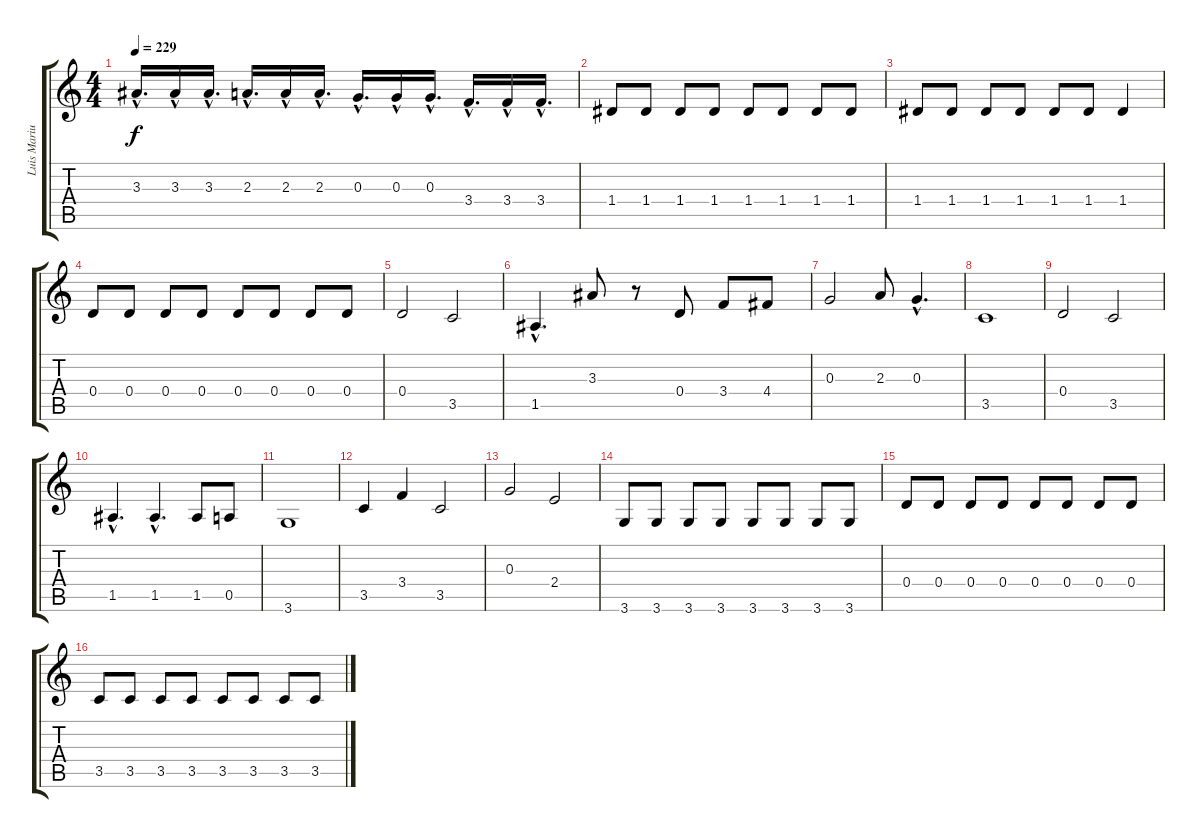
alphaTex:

\track ("Luis Mariutti" "Luis Mariu") {instrument electricbassfinger}
\staff {score tabs}
\tuning (E4 B3 G3 D3 A2 E2) {hide}
\ts (4 4)
\tempo 229
\clef g2
\ks c
3.3{hac}.16{d dy f} 3.3{hac}.16 3.3{hac}.16{d} 2.3{hac}.16{d} 2.3{hac}.16 2.3{hac}.16{d} 0.3{hac}.16{d} 0.3{hac}.16 0.3{hac}.16{d} 3.4{hac}.16{d} 3.4{hac}.16 3.4{hac}.16{d} |
1.4.8 1.4.8 1.4.8 1.4.8 1.4.8 1.4.8 1.4.8 1.4.8 |
1.4.8 1.4.8 1.4.8 1.4.8 1.4.8 1.4.8 1.4.4 |
0.4.8 0.4.8 0.4.8 0.4.8 0.4.8 0.4.8 0.4.8 0.4.8 |
0.4.2 3.5.2 |
1.5{hac}.4{d} 3.3.8 r.8 0.4.8 3.4.8 4.4.8 |
0.3.2 2.3.8 0.3{hac}.4{d} |
3.5.1 |
0.4.2 3.5.2 |
1.5{hac}.4{d} 1.5{hac}.4{d} 1.5.8 0.5.8 |
3.6.1 |
3.5.4 3.4.4 3.5.2 |
0.3.2 2.4.2 |
3.6.8 3.6.8 3.6.8 3.6.8 3.6.8 3.6.8 3.6.8 3.6.8 |
0.4.8 0.4.8 0.4.8 0.4.8 0.4.8 0.4.8 0.4.8 0.4.8 |
3.5.8 3.5.8 3.5.8 3.5.8 3.5.8 3.5.8 3.5.8 3.5.8
